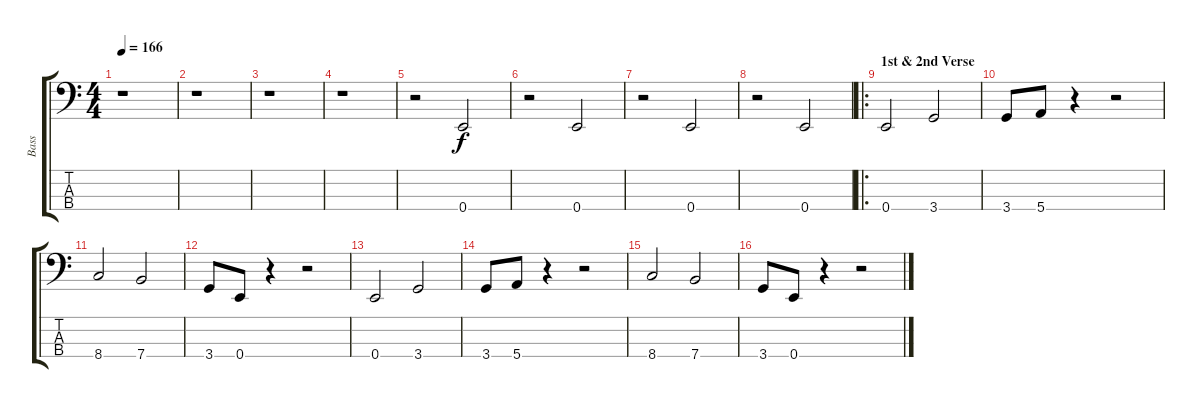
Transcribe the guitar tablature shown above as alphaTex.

\track ("Bass" "Bass") {instrument electricbasspick}
\staff {score tabs}
\tuning (G2 D2 A1 E1) {hide}
\ts (4 4)
\tempo 166
\clef f4
\ks c
r.1{dy f instrument electricbasspick} |
r.1 |
r.1 |
r.1 |
r.2 0.4.2 |
r.2 0.4.2 |
r.2 0.4.2 |
r.2 0.4.2 |
\ro
\section ("" "1st & 2nd Verse")
0.4.2 3.4.2 |
3.4.8 5.4.8 r.4 r.2 |
8.4.2 7.4.2 |
3.4.8 0.4.8 r.4 r.2 |
0.4.2 3.4.2 |
3.4.8 5.4.8 r.4 r.2 |
8.4.2 7.4.2 |
3.4.8 0.4.8 r.4 r.2
